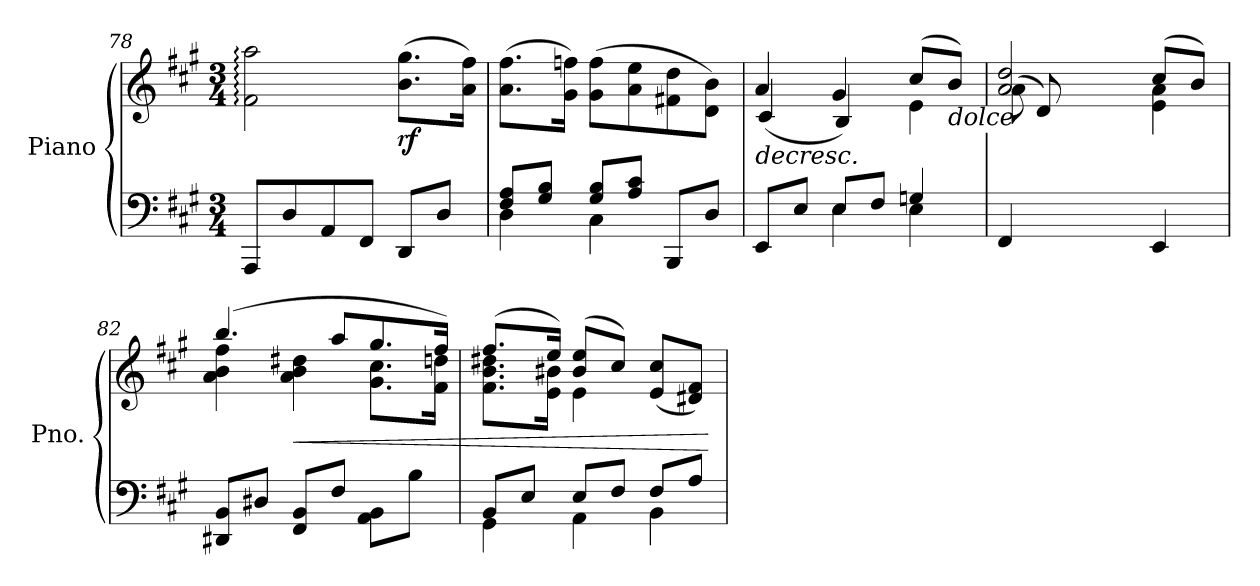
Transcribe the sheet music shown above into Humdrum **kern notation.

**kern	**kern	**dynam
*part1	*part1	*part1
*staff2	*staff1	*staff1/2
*I"Piano	*	*
*I'Pno.	*	*
*clefF4	*clefG2	*
*k[f#c#g#]	*k[f#c#g#]	*
*M3/4	*M3/4	*
=78	=78	=78
8AAA/L	2f#\: 2aa\:	.
8D/	.	.
8AA/	.	.
8FF#/J	.	.
!	!	!LO:DY:b
8DD/L	(>8.b\ 8.gg#\L	rf
8D/J	.	.
.	16a\ 16ff#\Jk)	.
=79	=79	=79
*^	*	*
8F#/ 8A/L	4D\	(>8.a\ 8.ff#\L	.
8G#/ 8B/J	.	.	.
.	.	16g#\ 16ffn\Jk)	.
8G#/ 8B/L	4C#\	(>8g#\ 8ff\L	.
8A/ 8c#/J	.	8a\ 8ee\	.
8BBB/L	4ryy	8f#X\ 8dd\	.
8D/J	.	8d\ 8b\J)	.
=80	=80	=80	=80
!	!	!	!LO:HP:b
*	*	*^	*
8EE/L	4ryy	4a/	(<4c#/	>
8E/J	.	.	.	.
8E/L	4E\	4g#/	4B/)	.
8F#/J	.	.	.	.
4Gn/	4E\	(>8cc#/L	4e\	.
!	!	!LO:TX:b:i:t=dolce	!	!
.	.	8b/J)	.	.
!!LO:LB:g=z	!!
=81	=81	=81	=81	=81
4ryy	4FF#/	2a/ 2dd/	(>8a\L	.
.	.	.	8d/)	.
8A/	4ryy	.	4ryy	.
8F#/J	.	.	.	.
4ryy	4EE/	(>8cc#/L	4e\ 4a\	.
.	.	8b/J)	.	.
*v	*v	*	*	*
=82	=82	=82	=82
8DD#X/ 8BB/L	(>4.bb/	4a\ 4b\ 4ff#\	.
8D#X/J	.	.	.
!	!	!	!LO:HP:b
8FF#/ 8BB/L	.	4a\ 4b\ 4dd#X\	<
8F#/J	8aa/L	.	.
8AA\ 8BB\L	8.gg#/	8.g#\ 8.cc#\L	.
8B\J	.	.	.
.	16ff#/Jk)	16f#\ 16ddn\Jk	.
=83	=83	=83	=83
*^	*	*	*
8BB/L	4GG#\	(>8.ff#/L	8.f#\ 8.b\ 8.dd#X\L	.
8E/J	.	.	.	.
.	.	16ee/Jk)	16e\ 16b#X\Jk	.
8E/L	4AA\	(>8b#/ 8ee/L	4e\	]
8F#/J	.	8cc#/J)	.	.
8F#/L	4BB\	(<8e/ 8cc#/L	4ryy	.
8A/J	.	8d#X/ 8f#/J)	.	.
*v	*v	*	*	*
*	*v	*v	*
.	.	[
=	=	=
*-	*-	*-
